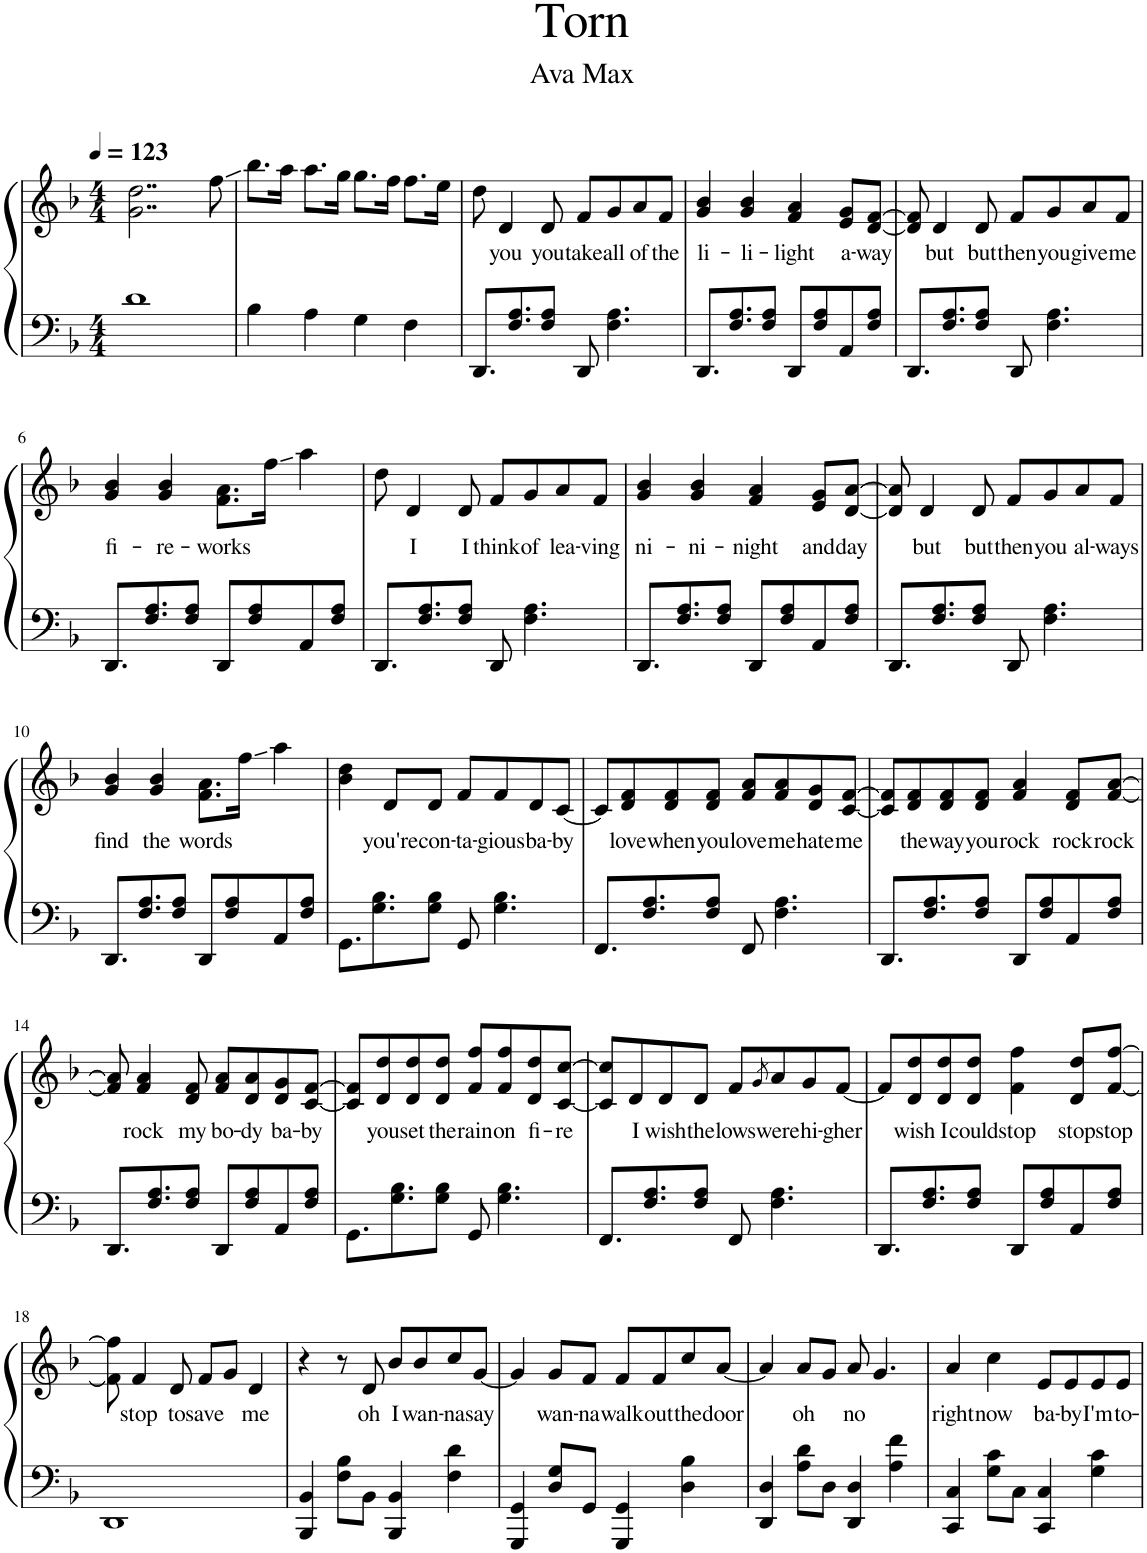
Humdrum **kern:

**kern	**kern	**text
*part1	*part1	*part1
*staff2	*staff1	*staff1
*I"Piano	*	*
*I'Pno.	*	*
*clefF4	*clefG2	*
*k[b-]	*k[b-]	*
*M4/4	*M4/4	*
*MM123	*MM123	*
=1	=1	=1
1d	2..g\ 2..dd\	.
.	8ff\	.
=2	=2	=2
4B-\	8.bb-\L	.
.	16aa\Jk	.
4A\	8.aa\L	.
.	16gg\Jk	.
4G\	8.gg\L	.
.	16ff\Jk	.
4F\	8.ff\L	.
.	16ee\Jk	.
=3	=3	=3
8.DD/L	8dd\	.
!	!	!LO:LY:b
.	4d/	you
8.F/ 8.A/	.	.
!	!	!LO:LY:b
8F/ 8A/J	8d/	you
!	!	!LO:LY:b
8DD/	8f/L	take
!	!	!LO:LY:b
4.F\ 4.A\	8g/	all
!	!	!LO:LY:b
.	8a/	of
!	!	!LO:LY:b
.	8f/J	the
=4	=4	=4
!	!	!LO:LY:b
8.DD/L	4g/ 4b-/	li-
8.F/ 8.A/	.	.
!	!	!LO:LY:b
.	4g/ 4b-/	-li-
8F/ 8A/J	.	.
!	!	!LO:LY:b
8DD/L	4f/ 4a/	-light
8F/ 8A/	.	.
!	!	!LO:LY:b
8AA/	8e/ 8g/L	a-
!	!	!LO:LY:b
8F/ 8A/J	[8d/ [8f/J	-way
=5	=5	=5
8.DD/L	8d/] 8f/]	.
!	!	!LO:LY:b
.	4d/	but
8.F/ 8.A/	.	.
!	!	!LO:LY:b
8F/ 8A/J	8d/	but
!	!	!LO:LY:b
8DD/	8f/L	then
!	!	!LO:LY:b
4.F\ 4.A\	8g/	you
!	!	!LO:LY:b
.	8a/	give
!	!	!LO:LY:b
.	8f/J	me
!!LO:LB:g=z
=6	=6	=6
!	!	!LO:LY:b
8.DD/L	4g/ 4b-/	fi-
8.F/ 8.A/	.	.
!	!	!LO:LY:b
.	4g/ 4b-/	-re-
8F/ 8A/J	.	.
!	!	!LO:LY:b
8DD/L	8.f\ 8.a\L	-works
8F/ 8A/	.	.
.	16ff\Jk	.
8AA/	4aa\	.
8F/ 8A/J	.	.
=7	=7	=7
8.DD/L	8dd\	.
!	!	!LO:LY:b
.	4d/	I
8.F/ 8.A/	.	.
!	!	!LO:LY:b
8F/ 8A/J	8d/	I
!	!	!LO:LY:b
8DD/	8f/L	think
!	!	!LO:LY:b
4.F\ 4.A\	8g/	of
!	!	!LO:LY:b
.	8a/	lea-
!	!	!LO:LY:b
.	8f/J	-ving
=8	=8	=8
!	!	!LO:LY:b
8.DD/L	4g/ 4b-/	ni-
8.F/ 8.A/	.	.
!	!	!LO:LY:b
.	4g/ 4b-/	-ni-
8F/ 8A/J	.	.
!	!	!LO:LY:b
8DD/L	4f/ 4a/	-night
8F/ 8A/	.	.
!	!	!LO:LY:b
8AA/	8e/ 8g/L	and
!	!	!LO:LY:b
8F/ 8A/J	[8d/ [8a/J	day
=9	=9	=9
8.DD/L	8d/] 8a/]	.
!	!	!LO:LY:b
.	4d/	but
8.F/ 8.A/	.	.
!	!	!LO:LY:b
8F/ 8A/J	8d/	but
!	!	!LO:LY:b
8DD/	8f/L	then
!	!	!LO:LY:b
4.F\ 4.A\	8g/	you
!	!	!LO:LY:b
.	8a/	al-
!	!	!LO:LY:b
.	8f/J	-ways
!!LO:LB:g=z
=10	=10	=10
!	!	!LO:LY:b
8.DD/L	4g/ 4b-/	find
8.F/ 8.A/	.	.
!	!	!LO:LY:b
.	4g/ 4b-/	the
8F/ 8A/J	.	.
!	!	!LO:LY:b
8DD/L	8.f\ 8.a\L	words
8F/ 8A/	.	.
.	16ff\Jk	.
8AA/	4aa\	.
8F/ 8A/J	.	.
=11	=11	=11
8.GG\L	4b-\ 4dd\	.
8.G\ 8.B-\	.	.
!	!	!LO:LY:b
.	8d/L	you're
!	!	!LO:LY:b
8G\ 8B-\J	8d/J	con-
!	!	!LO:LY:b
8GG/	8f/L	-ta-
!	!	!LO:LY:b
4.G\ 4.B-\	8f/	-gious
!	!	!LO:LY:b
.	8d/	ba-
!	!	!LO:LY:b
.	[8c/J	-by
=12	=12	=12
8.FF/L	8c/L]	.
!	!	!LO:LY:b
.	8d/ 8f/	love
8.F/ 8.A/	.	.
!	!	!LO:LY:b
.	8d/ 8f/	when
!	!	!LO:LY:b
8F/ 8A/J	8d/ 8f/J	you
!	!	!LO:LY:b
8FF/	8f/ 8a/L	love
!	!	!LO:LY:b
4.F\ 4.A\	8f/ 8a/	me
!	!	!LO:LY:b
.	8d/ 8g/	hate
!	!	!LO:LY:b
.	[8c/ [8f/J	me
=13	=13	=13
8.DD/L	8c/] 8f/]L	.
!	!	!LO:LY:b
.	8d/ 8f/	the
8.F/ 8.A/	.	.
!	!	!LO:LY:b
.	8d/ 8f/	way
!	!	!LO:LY:b
8F/ 8A/J	8d/ 8f/J	you
!	!	!LO:LY:b
8DD/L	4f/ 4a/	rock
8F/ 8A/	.	.
!	!	!LO:LY:b
8AA/	8d/ 8f/L	rock
!	!	!LO:LY:b
8F/ 8A/J	[8f/ [8a/J	rock
!!LO:LB:g=z
=14	=14	=14
8.DD/L	8f/] 8a/]	.
!	!	!LO:LY:b
.	4f/ 4a/	rock
8.F/ 8.A/	.	.
!	!	!LO:LY:b
8F/ 8A/J	8d/ 8f/	my
!	!	!LO:LY:b
8DD/L	8f/ 8a/L	bo-
!	!	!LO:LY:b
8F/ 8A/	8d/ 8a/	-dy
!	!	!LO:LY:b
8AA/	8d/ 8g/	ba-
!	!	!LO:LY:b
8F/ 8A/J	[8c/ [8f/J	-by
=15	=15	=15
8.GG\L	8c/] 8f/]L	.
!	!	!LO:LY:b
.	8d/ 8dd/	you
8.G\ 8.B-\	.	.
!	!	!LO:LY:b
.	8d/ 8dd/	set
!	!	!LO:LY:b
8G\ 8B-\J	8d/ 8dd/J	the
!	!	!LO:LY:b
8GG/	8f/ 8ff/L	rain
!	!	!LO:LY:b
4.G\ 4.B-\	8f/ 8ff/	on
!	!	!LO:LY:b
.	8d/ 8dd/	fi-
!	!	!LO:LY:b
.	[8c/ [8cc/J	-re
=16	=16	=16
8.FF/L	8c/] 8cc/]L	.
!	!	!LO:LY:b
.	8d/	I
8.F/ 8.A/	.	.
!	!	!LO:LY:b
.	8d/	wish
!	!	!LO:LY:b
8F/ 8A/J	8d/J	the
!	!	!LO:LY:b
8FF/	8f/L	lows
.	8qg/	.
!	!	!LO:LY:b
4.F\ 4.A\	8a/	were
!	!	!LO:LY:b
.	8g/	hi-
!	!	!LO:LY:b
.	[8f/J	-gher
=17	=17	=17
8.DD/L	8f/L]	.
!	!	!LO:LY:b
.	8d/ 8dd/	wish
8.F/ 8.A/	.	.
!	!	!LO:LY:b
.	8d/ 8dd/	I
!	!	!LO:LY:b
8F/ 8A/J	8d/ 8dd/J	could
!	!	!LO:LY:b
8DD/L	4f\ 4ff\	stop
8F/ 8A/	.	.
!	!	!LO:LY:b
8AA/	8d/ 8dd/L	stop
!	!	!LO:LY:b
8F/ 8A/J	[8f/ [8ff/J	stop
!!LO:LB:g=z
=18	=18	=18
1DD	8f\] 8ff\]	.
!	!	!LO:LY:b
.	4f/	stop
!	!	!LO:LY:b
.	8d/	to
!	!	!LO:LY:b
.	8f/L	save
.	8g/J	.
!	!	!LO:LY:b
.	4d/	me
=19	=19	=19
4BBB-/ 4BB-/	4r	.
8F\ 8B-\L	8r	.
!	!	!LO:LY:b
8BB-\J	8d/	oh
!	!	!LO:LY:b
4BBB-/ 4BB-/	8b-/L	I
!	!	!LO:LY:b
.	8b-/	wan-
!	!	!LO:LY:b
4F\ 4d\	8cc/	-na
!	!	!LO:LY:b
.	[8g/J	say
=20	=20	=20
4GGG/ 4GG/	4g/]	.
!	!	!LO:LY:b
8D/ 8G/L	8g/L	wan-
!	!	!LO:LY:b
8GG/J	8f/J	-na
!	!	!LO:LY:b
4GGG/ 4GG/	8f/L	walk
!	!	!LO:LY:b
.	8f/	out
!	!	!LO:LY:b
4D\ 4B-\	8cc/	the
!	!	!LO:LY:b
.	[8a/J	door
=21	=21	=21
4DD/ 4D/	4a/]	.
!	!	!LO:LY:b
8A\ 8d\L	8a/L	oh
8D\J	8g/J	.
!	!	!LO:LY:b
4DD/ 4D/	8a/	no
.	4.g/	.
4A\ 4f\	.	.
=22	=22	=22
!	!	!LO:LY:b
4CC/ 4C/	4a/	right
!	!	!LO:LY:b
8G\ 8c\L	4cc\	now
8C\J	.	.
!	!	!LO:LY:b
4CC/ 4C/	8e/L	ba-
!	!	!LO:LY:b
.	8e/	-by
!	!	!LO:LY:b
4G\ 4c\	8e/	I'm
!	!	!LO:LY:b
.	8e/J	to-
=	=	=
*-	*-	*-
